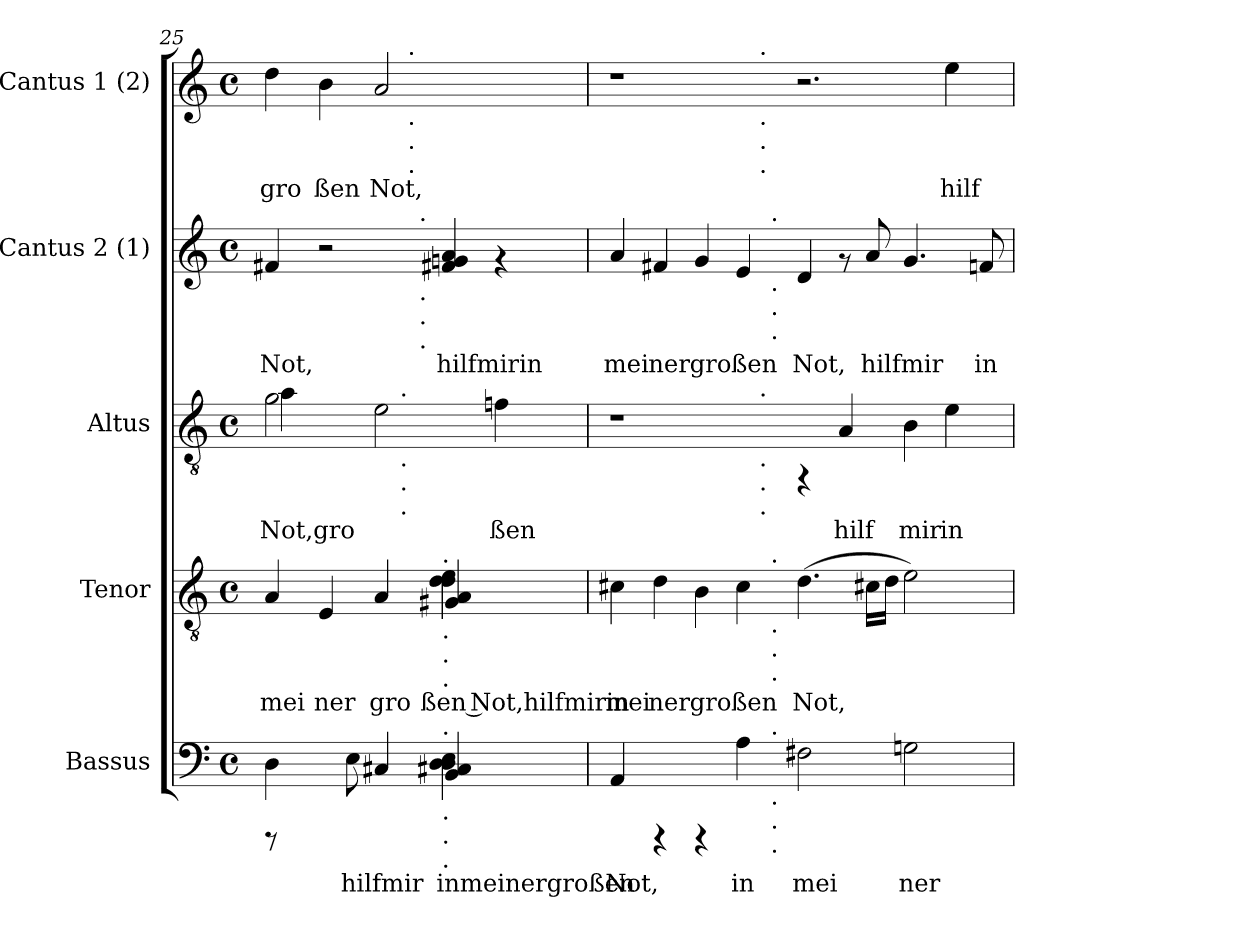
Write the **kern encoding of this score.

**kern	**text	**kern	**text	**kern	**text	**kern	**text	**kern	**text
*part5	*part5	*part4	*part4	*part3	*part3	*part2	*part2	*part1	*part1
*staff5	*staff5	*staff4	*staff4	*staff3	*staff3	*staff2	*staff2	*staff1	*staff1
*I"Bassus	*	*I"Tenor	*	*I"Altus	*	*I"Cantus 2 (1)	*	*I"Cantus 1 (2)	*
*I'Bassus	*	*I'Tenor	*	*I'Altus	*	*I'Cantus 2	*	*I'Cantus 1	*
*clefF4	*	*clefGv2	*	*clefGv2	*	*clefG2	*	*clefG2	*
*k[]	*	*k[]	*	*k[]	*	*k[]	*	*k[]	*
*C:	*	*C:	*	*C:	*	*C:	*	*C:	*
*M4/4	*	*M4/4	*	*M4/4	*	*M4/4	*	*M4/4	*
*met(c)	*	*met(c)	*	*met(c)	*	*met(c)	*	*met(c)	*
=25	=25	=25	=25	=25	=25	=25	=25	=25	=25
*^	*	*	*	*	*	*	*	*	*
!	!	!	!	!LO:LY:b:cj	!	!LO:LY:b:cj	!	!LO:LY:b:cj	!	!LO:LY:b:cj
*	*	*	*^	*	*^	*	*^	*	*^	*
*	*	*	*	*^	*	*	*^	*	*	*	*	*	*	*
4D\	8rCCC	.	4A/	2.ryy	2.ryy	mei	2g\	4a\	2ryy	Not,gro	4f#X/	2ryy	Not,	4dd\	2ryy	gro
.	8ryy	.	.	.	.	.	.	.	.	.	.	.	.	.	.	.
!	!	!	!	!	!	!LO:LY:b:cj	!	!	!	!	!	!	!	!	!	!LO:LY:b:cj
*v	*v	*	*	*	*	*	*	*	*	*	*	*	*	*	*	*
8ryy	.	4E/	.	.	ner	.	1ryy	.	.	2r	.	.	4b\	.	ßen
!	!LO:LY:b:cj	!	!	!	!	!	!	!	!	!	!	!	!	!	!
8E\	hilfmir	.	.	.	.	.	.	.	.	.	.	.	.	.	.
!	!LO:LY:b:cj	!	!	!	!LO:LY:b:cj	!	!	!	!	!	!	!	!	!	!LO:LY:b:cj
4C#X/	.	4A/	.	.	gro	2e\	.	16..ryy	.	.	8ryy	.	2a/	8ryy	Not,
*^	*	*	*	*	*	*	*	*	*	*	*	*	*	*	*
!	!	!	!	!	!	!	!	!	!LO:TX:a:t=.	!	!	!	!	!	!	!
!	!	!	!	!	!	!	!	!	!LO:TX:b:t=.	!	!	!	!	!	!	!
!	!	!	!	!	!	!	!	!	!LO:TX:b:t=.	!	!	!	!	!	!	!
!	!	!	!	!	!	!	!	!	!LO:TX:b:t=.	!	!	!	!	!	!	!
.	.	.	.	.	.	.	.	.	2ryy	.	.	.	.	.	.	.
!	!	!	!	!	!	!	!	!	!	!	!	!	!	!	!LO:TX:a:t=.	!
!	!	!	!	!	!	!	!	!	!	!	!	!	!	!	!LO:TX:b:t=.	!
!	!	!	!	!	!	!	!	!	!	!	!	!	!	!	!LO:TX:b:t=.	!
!	!	!	!	!	!	!	!	!	!	!	!	!	!	!	!LO:TX:b:t=.	!
.	.	.	.	.	.	.	.	.	.	.	.	32ryy	.	.	2ryy	.
!	!	!	!	!	!	!	!	!	!	!	!	!LO:TX:a:t=.	!	!	!	!
!	!	!	!	!	!	!	!	!	!	!	!	!LO:TX:b:t=.	!	!	!	!
!	!	!	!	!	!	!	!	!	!	!	!	!LO:TX:b:t=.	!	!	!	!
!	!	!	!	!	!	!	!	!	!	!	!	!LO:TX:b:t=.	!	!	!	!
.	.	.	.	.	.	.	.	.	.	.	.	2ryy	.	.	.	.
!	!	!	!LO:TX:a:t=.	!	!	!	!	!	!	!	!	!	!	!	!	!
!	!	!	!LO:TX:b:t=.	!	!	!	!	!	!	!	!	!	!	!	!	!
!	!	!	!LO:TX:b:t=.	!	!	!	!	!	!	!	!	!	!	!	!	!
!	!	!	!LO:TX:b:t=.	!	!	!	!	!	!	!	!	!	!	!	!	!
!LO:TX:a:t=.	!	!	!	!	!	!	!	!	!	!	!	!	!	!	!	!
!LO:TX:b:t=.	!	!	!	!	!	!	!	!	!	!	!	!	!	!	!	!
!LO:TX:b:t=.	!	!	!	!	!	!	!	!	!	!	!	!	!	!	!	!
!LO:TX:b:t=.	!	!	!	!	!	!	!	!	!	!	!	!	!	!	!	!
!	!	!LO:LY:b:cj	!	!	!	!LO:LY:b:cj	!	!	!	!	!	!	!LO:LY:b:cj	!	!	!
4E\ 4D\ 4D\	4C#X/ 4BB/	inmeinergroßen	4e\ 4d\	4A/ 4G#X/	4d\	ßen Not,hilfmirin	.	.	.	.	4a/ 4f#X/ 4gn/	.	hilfmirin	.	.	.
!	!	!	!	!	!	!	!	!	!	!LO:LY:b:cj	!	!	!	!	!	!
4ryy	4ryy	.	4ryy	4ryy	4ryy	.	4fn\	.	.	ßen	4rf	.	.	4ryy	.	.
.	.	.	.	.	.	.	.	.	8ryy	.	.	.	.	.	.	.
.	.	.	.	.	.	.	.	.	.	.	.	.	.	.	8ryy	.
.	.	.	.	.	.	.	.	.	.	.	.	16.ryy	.	.	.	.
.	.	.	.	.	.	.	.	.	64ryy	.	.	.	.	.	.	.
=26	=26	=26	=26	=26	=26	=26	=26	=26	=26	=26	=26	=26	=26	=26	=26	=26
!	!	!LO:LY:b:cj	!	!	!	!LO:LY:b:cj	!	!	!	!	!	!	!LO:LY:b:cj	!	!	!
*	*	*	*	*v	*v	*	*	*	*	*	*	*	*	*	*	*
*	*	*	*	*	*	*	*v	*v	*	*	*	*	*	*	*
4AA/	2..ryy	Not,	4c#X\	2..ryy	mei	1r	2ryy	.	4a/	2..ryy	mei	1r	2ryy	.
!	!	!	!	!	!LO:LY:b:cj	!	!	!	!	!	!LO:LY:b:cj	!	!	!
4rCCC	.	.	4d\	.	ner	.	.	.	4f#X/	.	ner	.	.	.
!	!	!	!	!	!LO:LY:b:cj	!	!	!	!	!	!LO:LY:b:cj	!	!	!
4rCCC	.	.	4B\	.	gro	.	4ryy	.	4g/	.	gro	.	4ryy	.
!	!	!LO:LY:b:cj	!	!	!LO:LY:b:cj	!	!	!	!	!	!LO:LY:b:cj	!	!	!
4A\	.	in	4c#\	.	ßen	.	16.ryy	.	4e/	.	ßen	.	16.ryy	.
!	!	!	!	!	!	!	!	!	!	!	!	!	!LO:TX:a:t=.	!
!	!	!	!	!	!	!	!	!	!	!	!	!	!LO:TX:b:t=.	!
!	!	!	!	!	!	!	!	!	!	!	!	!	!LO:TX:b:t=.	!
!	!	!	!	!	!	!	!	!	!	!	!	!	!LO:TX:b:t=.	!
!	!	!	!	!	!	!	!LO:TX:a:t=.	!	!	!	!	!	!	!
!	!	!	!	!	!	!	!LO:TX:b:t=.	!	!	!	!	!	!	!
!	!	!	!	!	!	!	!LO:TX:b:t=.	!	!	!	!	!	!	!
!	!	!	!	!	!	!	!LO:TX:b:t=.	!	!	!	!	!	!	!
.	.	.	.	.	.	.	1ryy	.	.	.	.	.	1ryy	.
!	!	!	!	!	!	!	!	!	!	!LO:TX:a:t=.	!	!	!	!
!	!	!	!	!	!	!	!	!	!	!LO:TX:b:t=.	!	!	!	!
!	!	!	!	!	!	!	!	!	!	!LO:TX:b:t=.	!	!	!	!
!	!	!	!	!	!	!	!	!	!	!LO:TX:b:t=.	!	!	!	!
!	!	!	!	!LO:TX:a:t=.	!	!	!	!	!	!	!	!	!	!
!	!	!	!	!LO:TX:b:t=.	!	!	!	!	!	!	!	!	!	!
!	!	!	!	!LO:TX:b:t=.	!	!	!	!	!	!	!	!	!	!
!	!	!	!	!LO:TX:b:t=.	!	!	!	!	!	!	!	!	!	!
!	!LO:TX:a:t=.	!	!	!	!	!	!	!	!	!	!	!	!	!
!	!LO:TX:b:t=.	!	!	!	!	!	!	!	!	!	!	!	!	!
!	!LO:TX:b:t=.	!	!	!	!	!	!	!	!	!	!	!	!	!
!	!LO:TX:b:t=.	!	!	!	!	!	!	!	!	!	!	!	!	!
.	1ryy	.	.	1ryy	.	.	.	.	.	1ryy	.	.	.	.
!	!	!LO:LY:b:cj	!	!	!LO:LY:b:cj	!	!	!	!	!	!LO:LY:b:cj	!	!	!
2F#X\	.	mei	(>4.d\	.	Not,	4rFF	.	.	4d/	.	Not,	2.r	.	.
!	!	!	!	!	!	!	!	!LO:LY:b:cj	!	!	!	!	!	!
.	.	.	.	.	.	4A/	.	hilf	8rf	.	.	.	.	.
!	!	!	!	!	!LO:LY:b:cj	!	!	!	!	!	!LO:LY:b:cj	!	!	!
.	.	.	16c#X\L	.	.	.	.	.	8a/	.	hilfmir	.	.	.
!	!	!	!	!	!LO:LY:b:cj	!	!	!	!	!	!	!	!	!
.	.	.	16d\J	.	.	.	.	.	.	.	.	.	.	.
!	!	!LO:LY:b:cj	!	!	!LO:LY:b:cj	!	!	!LO:LY:b:cj	!	!	!LO:LY:b:cj	!	!	!
2Gn\	.	ner	2e\)	.	.	4B\	.	mir	4.g/	.	.	.	.	.
!	!	!	!	!	!	!	!	!LO:LY:b:cj	!	!	!	!	!	!LO:LY:b:cj
.	.	.	.	.	.	4e\	.	in	.	.	.	4ee\	.	hilf
.	.	.	.	.	.	.	8ryy	.	.	.	.	.	8ryy	.
!	!	!	!	!	!	!	!	!	!	!	!LO:LY:b:cj	!	!	!
.	8ryy	.	.	8ryy	.	.	.	.	8fn/	8ryy	in	.	.	.
.	.	.	.	.	.	.	32ryy	.	.	.	.	.	32ryy	.
*v	*v	*	*	*	*	*v	*v	*	*v	*v	*	*v	*v	*
*	*	*v	*v	*	*	*	*	*	*	*
=	=	=	=	=	=	=	=	=	=
*-	*-	*-	*-	*-	*-	*-	*-	*-	*-
